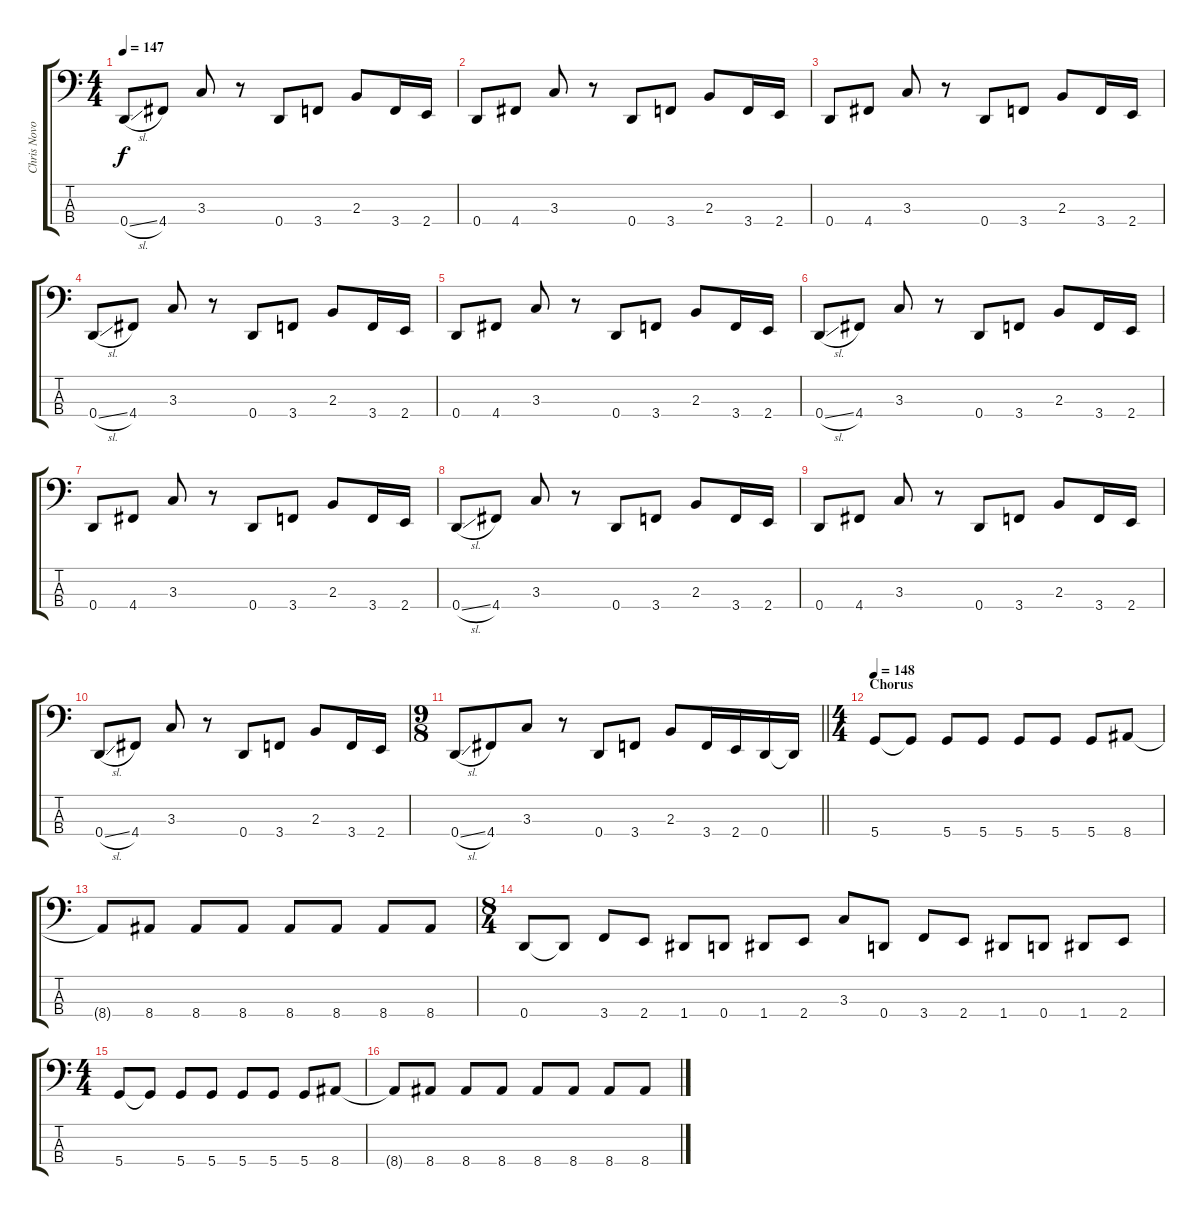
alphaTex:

\track ("Chris Novoselic" "Chris Novo") {instrument electricbasspick}
\staff {score tabs}
\tuning (G2 D2 A1 D1) {hide}
\ts (4 4)
\tempo 147
\clef f4
\ks c
0.4{sl}.8{dy f} 4.4.8 3.3.8 r.8 0.4.8 3.4.8 2.3.8 3.4.16 2.4.16 |
0.4.8 4.4.8 3.3.8 r.8 0.4.8 3.4.8 2.3.8 3.4.16 2.4.16 |
0.4.8 4.4.8 3.3.8 r.8 0.4.8 3.4.8 2.3.8 3.4.16 2.4.16 |
0.4{sl}.8 4.4.8 3.3.8 r.8 0.4.8 3.4.8 2.3.8 3.4.16 2.4.16 |
0.4.8 4.4.8 3.3.8 r.8 0.4.8 3.4.8 2.3.8 3.4.16 2.4.16 |
0.4{sl}.8 4.4.8 3.3.8 r.8 0.4.8 3.4.8 2.3.8 3.4.16 2.4.16 |
0.4.8 4.4.8 3.3.8 r.8 0.4.8 3.4.8 2.3.8 3.4.16 2.4.16 |
0.4{sl}.8 4.4.8 3.3.8 r.8 0.4.8 3.4.8 2.3.8 3.4.16 2.4.16 |
0.4.8 4.4.8 3.3.8 r.8 0.4.8 3.4.8 2.3.8 3.4.16 2.4.16 |
0.4{sl}.8 4.4.8 3.3.8 r.8 0.4.8 3.4.8 2.3.8 3.4.16 2.4.16 |
\ts (9 8)
\barLineRight lightlight
0.4{sl}.8 4.4.8 3.3.8 r.8 0.4.8 3.4.8 2.3.8 3.4.16 2.4.16 0.4.16 0.4{t}.16 |
\ts (4 4)
\section ("" "Chorus")
\tempo 148
5.4.8 5.4{t}.8 5.4.8 5.4.8 5.4.8 5.4.8 5.4.8 8.4.8 |
8.4{t}.8 8.4.8 8.4.8 8.4.8 8.4.8 8.4.8 8.4.8 8.4.8 |
\ts (8 4)
0.4.8 0.4{t}.8 3.4.8 2.4.8 1.4.8 0.4.8 1.4.8 2.4.8 3.3.8 0.4.8 3.4.8 2.4.8 1.4.8 0.4.8 1.4.8 2.4.8 |
\ts (4 4)
5.4.8 5.4{t}.8 5.4.8 5.4.8 5.4.8 5.4.8 5.4.8 8.4.8 |
8.4{t}.8 8.4.8 8.4.8 8.4.8 8.4.8 8.4.8 8.4.8 8.4.8
